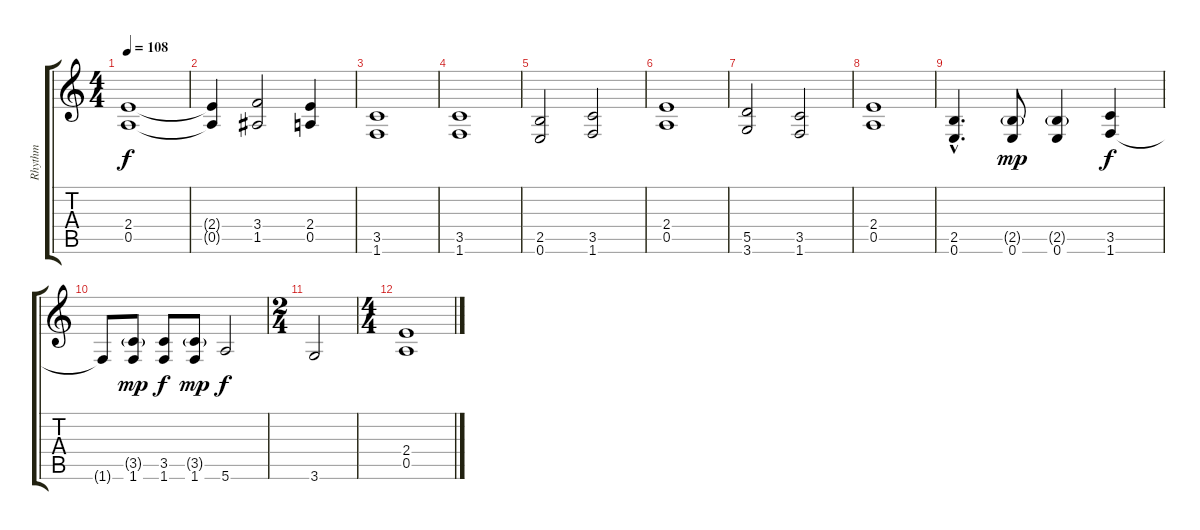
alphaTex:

\track ("Rhythm" "Rhythm") {instrument distortionguitar}
\staff {score tabs}
\tuning (E4 B3 G3 D3 A2 E2) {hide}
\ts (4 4)
\tempo 108
\clef g2
\ks c
(2.4 0.5).1{dy f} |
(2.4{t} 0.5{t}).4 (3.4 1.5).2 (2.4 0.5).4 |
(3.5 1.6).1 |
(3.5 1.6).1 |
(2.5 0.6).2 (3.5 1.6).2 |
(2.4 0.5).1 |
(5.5 3.6).2 (3.5 1.6).2 |
(2.4 0.5).1 |
(2.5{hac} 0.6{hac}).4{d} (2.5{g} 0.6).8{dy mp} (2.5{g} 0.6).4 (3.5 1.6).4{dy f} |
1.6{t}.8 (3.5{g} 1.6).8{dy mp} (3.5 1.6).8{dy f} (3.5{g} 1.6).8{dy mp} 5.6.2{dy f} |
\ts (2 4)
3.6.2 |
\ts (4 4)
(2.4 0.5).1
